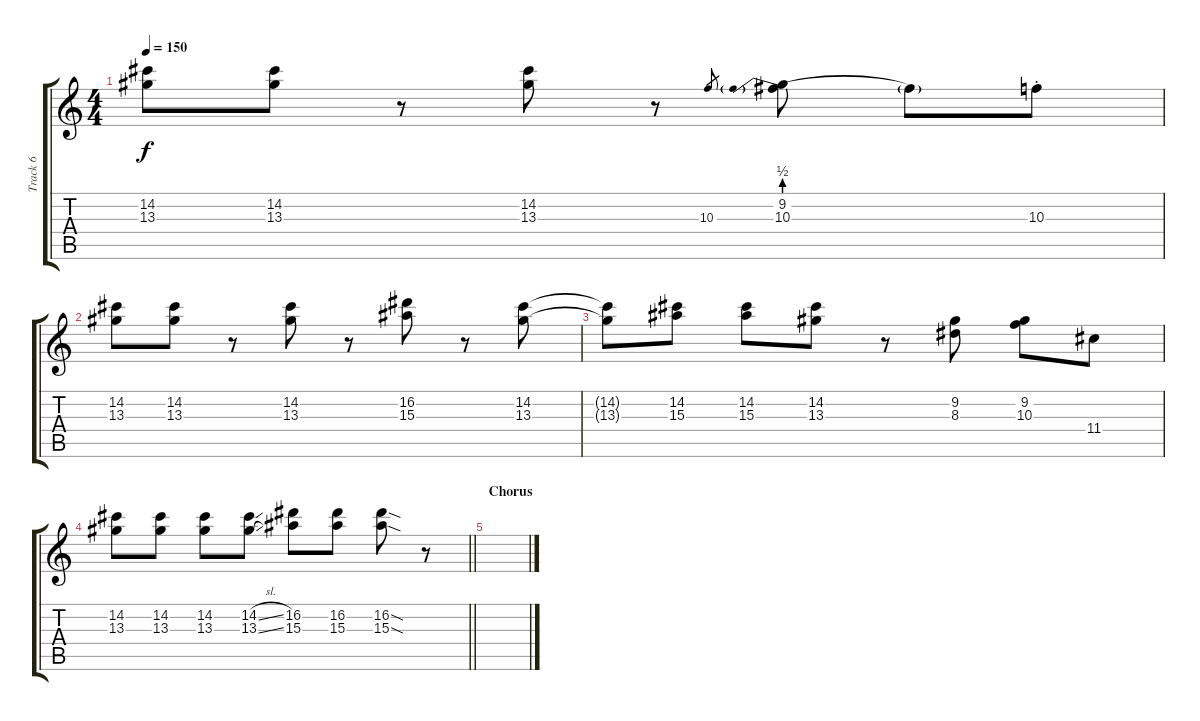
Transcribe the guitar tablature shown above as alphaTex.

\track ("Track 6" "Track 6") {instrument distortionguitar}
\staff {score tabs}
\tuning (E4 B3 G3 D3 A2 E2) {hide}
\ts (4 4)
\tempo 150
\clef g2
\ks c
(14.2{t} 13.3{t}).8{dy f} (14.2 13.3).8 r.8 (14.2 13.3).8 r.8 10.3.8{gr} (9.2 10.3{be (prebend 0 2 60 2)}).8 10.3{t}.8 10.3{st}.8 |
(14.2 13.3).8 (14.2 13.3).8 r.8 (14.2 13.3).8 r.8 (16.2 15.3).8 r.8 (14.2 13.3).8 |
(14.2{t} 13.3{t}).8 (14.2 15.3).8 (14.2 15.3).8 (14.2 13.3).8 r.8 (9.2 8.3).8 (9.2 10.3).8 11.4.8 |
\barLineRight lightlight
(14.2 13.3).8 (14.2 13.3).8 (14.2 13.3).8 (14.2{sl} 13.3{sl}).8 (16.2 15.3).8 (16.2 15.3).8 (16.2{sod} 15.3{sod}).8 r.8 |
\section ("" "Chorus")
